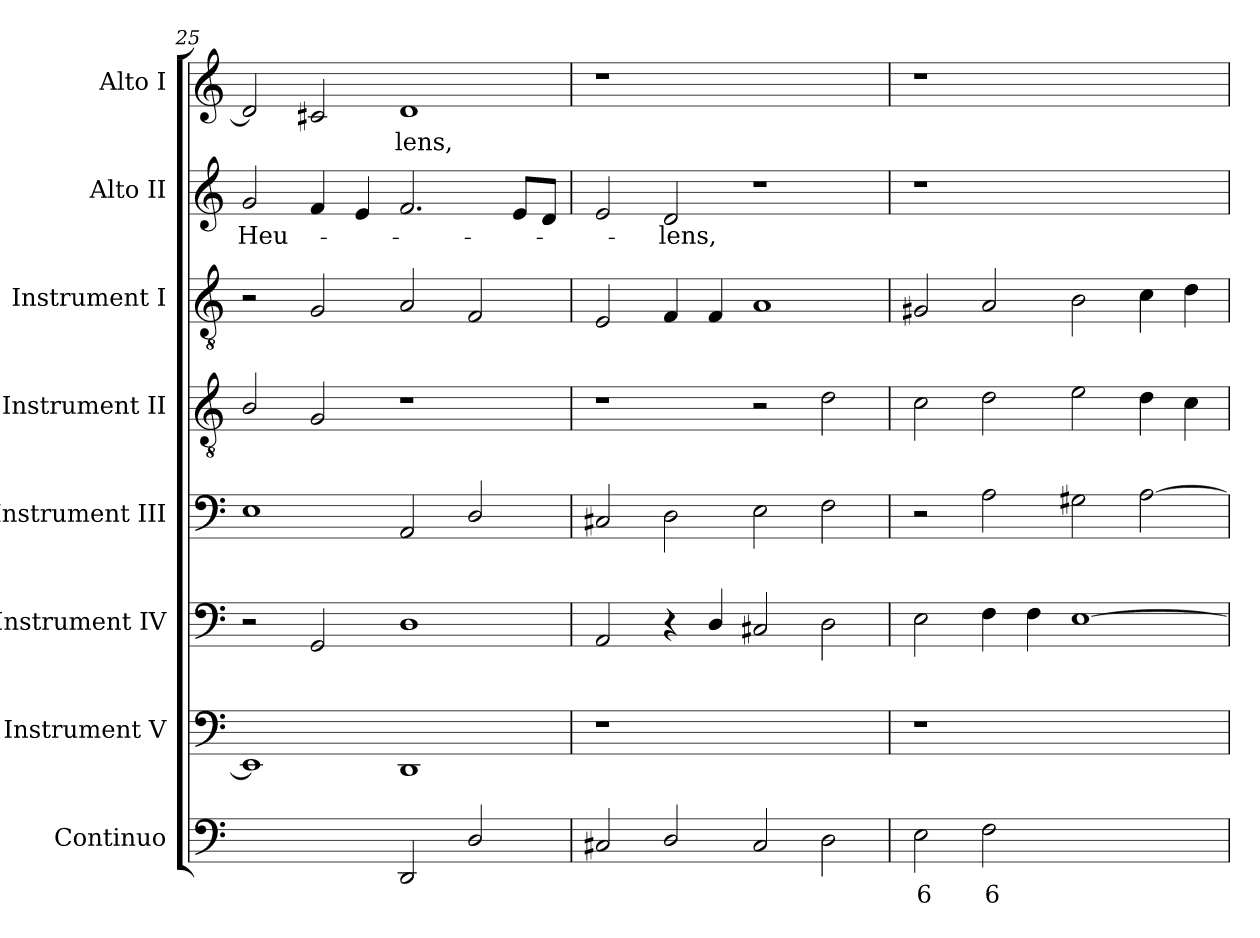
**kern	**text	**text	**kern	**kern	**kern	**kern	**kern	**kern	**text	**kern	**text
*part8	*part8	*part8	*part7	*part6	*part5	*part4	*part3	*part2	*part2	*part1	*part1
*staff8	*staff8	*staff8	*staff7	*staff6	*staff5	*staff4	*staff3	*staff2	*staff2	*staff1	*staff1
*I"Continuo	*	*	*I"Instrument V	*I"Instrument IV	*I"Instrument III	*I"Instrument II	*I"Instrument I	*I"Alto II	*	*I"Alto I	*
*	*	*	*I'V	*I'IV	*I'III	*I'II	*I'I	*I'A II	*	*I'A I	*
!!LO:PB:g=z
*clefF4	*	*	*clefF4	*clefF4	*clefF4	*clefGv2	*clefGv2	*clefG2	*	*clefG2	*
*k[]	*	*	*k[]	*k[]	*k[]	*k[]	*k[]	*k[]	*	*k[]	*
=25	=25	=25	=25	=25	=25	=25	=25	=25	=25	=25	=25
!	!	!LO:LY:b	!	!	!	!	!	!	!LO:LY:b	!	!
2EE/yy	.	7	1EE]	2r	1E	2B/	2r	2g/	Heu-	2d/]	.
!	!LO:LY:b	!	!	!	!	!	!	!	!	!	!
2EE/yy	6	.	.	2GG/	.	2G/	2G/	4f/	.	2c#X/	.
.	.	.	.	.	.	.	.	4e/	.	.	.
!	!	!	!	!	!	!	!	!	!	!	!LO:LY:b
2DD/	.	.	1DD	1D	2AA/	1r	2A/	2.f/	.	1d	lens,
2D/	.	.	.	.	2D/	.	2F/	.	.	.	.
.	.	.	.	.	.	.	.	8e/L	.	.	.
.	.	.	.	.	.	.	.	8d/J	.	.	.
!!LO:PB:g=z
=26	=26	=26	=26	=26	=26	=26	=26	=26	=26	=26	=26
2C#X/	.	.	1r	2AA/	2C#X/	1r	2E/	2e/	.	1r	.
!	!	!	!	!	!	!	!	!	!LO:LY:b	!	!
2D/	.	.	.	4r	2D\	.	4F/	2d/	lens,	.	.
.	.	.	.	4D/	.	.	4F/	.	.	.	.
2C#i/	.	.	1ryy	2C#X/	2E\	2r	1A	1r	.	1ryy	.
2D\	.	.	.	2D\	2F\	2d\	.	.	.	.	.
=27	=27	=27	=27	=27	=27	=27	=27	=27	=27	=27	=27
!	!LO:LY:b	!	!	!	!	!	!	!	!	!	!
2E\	6	.	1r	2E\	2r	2c\	2G#X/	1r	.	1r	.
!	!LO:LY:b	!	!	!	!	!	!	!	!	!	!
2F\	6	.	.	4F\	2A\	2d\	2A/	.	.	.	.
.	.	.	.	4F\	.	.	.	.	.	.	.
[2E\yy	.	.	1ryy	[1E	2G#X\	2e\	2B\	1ryy	.	1ryy	.
!	!LO:LY:b	!LO:LY:b	!	!	!	!	!	!	!	!	!
2E\yy]	6	4	.	.	[2A\	4d\	4c\	.	.	.	.
.	.	.	.	.	.	4c\	4d\	.	.	.	.
=	=	=	=	=	=	=	=	=	=	=	=
*-	*-	*-	*-	*-	*-	*-	*-	*-	*-	*-	*-
